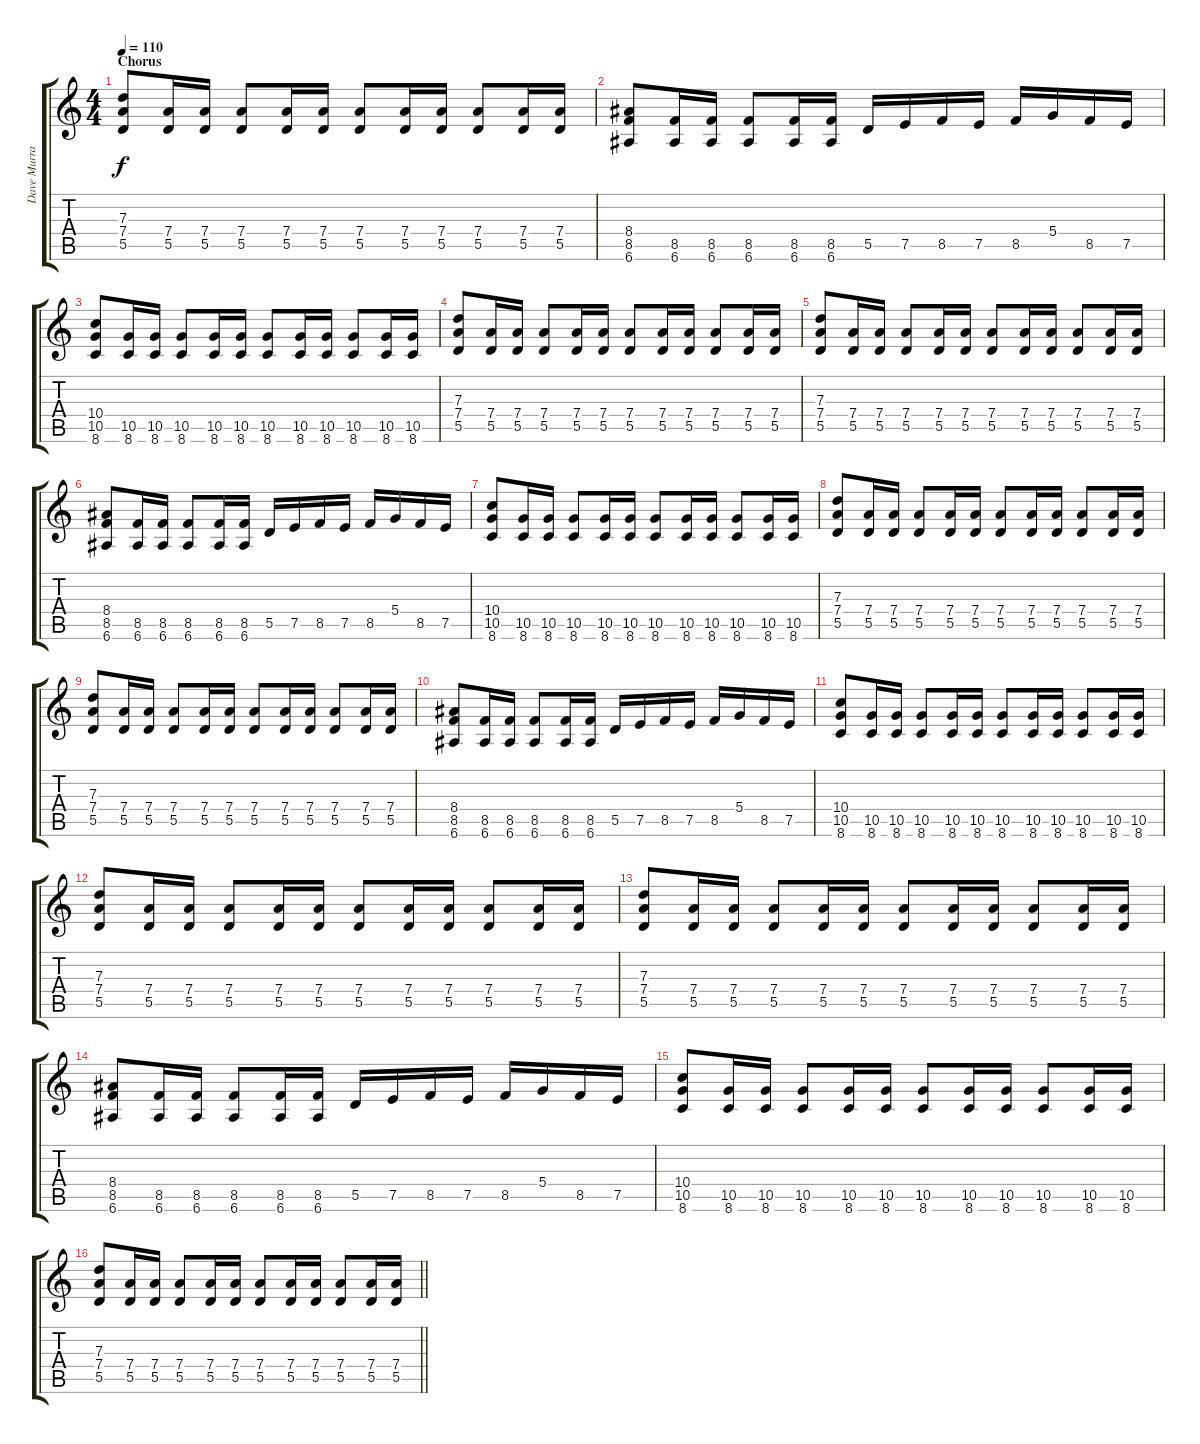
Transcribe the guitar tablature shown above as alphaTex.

\track ("Dave Murray" "Dave Murra") {instrument distortionguitar}
\staff {score tabs}
\tuning (E4 B3 G3 D3 A2 E2) {hide}
\ts (4 4)
\section ("" "Chorus")
\tempo 110
\clef g2
\ks c
(7.3 7.4 5.5).8{dy f} (7.4 5.5).16 (7.4 5.5).16 (7.4 5.5).8 (7.4 5.5).16 (7.4 5.5).16 (7.4 5.5).8 (7.4 5.5).16 (7.4 5.5).16 (7.4 5.5).8 (7.4 5.5).16 (7.4 5.5).16 |
(8.4 8.5 6.6).8 (8.5 6.6).16 (8.5 6.6).16 (8.5 6.6).8 (8.5 6.6).16 (8.5 6.6).16 5.5.16 7.5.16 8.5.16 7.5.16 8.5.16 5.4.16 8.5.16 7.5.16 |
(10.4 10.5 8.6).8 (10.5 8.6).16 (10.5 8.6).16 (10.5 8.6).8 (10.5 8.6).16 (10.5 8.6).16 (10.5 8.6).8 (10.5 8.6).16 (10.5 8.6).16 (10.5 8.6).8 (10.5 8.6).16 (10.5 8.6).16 |
(7.3 7.4 5.5).8 (7.4 5.5).16 (7.4 5.5).16 (7.4 5.5).8 (7.4 5.5).16 (7.4 5.5).16 (7.4 5.5).8 (7.4 5.5).16 (7.4 5.5).16 (7.4 5.5).8 (7.4 5.5).16 (7.4 5.5).16 |
(7.3 7.4 5.5).8 (7.4 5.5).16 (7.4 5.5).16 (7.4 5.5).8 (7.4 5.5).16 (7.4 5.5).16 (7.4 5.5).8 (7.4 5.5).16 (7.4 5.5).16 (7.4 5.5).8 (7.4 5.5).16 (7.4 5.5).16 |
(8.4 8.5 6.6).8 (8.5 6.6).16 (8.5 6.6).16 (8.5 6.6).8 (8.5 6.6).16 (8.5 6.6).16 5.5.16 7.5.16 8.5.16 7.5.16 8.5.16 5.4.16 8.5.16 7.5.16 |
(10.4 10.5 8.6).8 (10.5 8.6).16 (10.5 8.6).16 (10.5 8.6).8 (10.5 8.6).16 (10.5 8.6).16 (10.5 8.6).8 (10.5 8.6).16 (10.5 8.6).16 (10.5 8.6).8 (10.5 8.6).16 (10.5 8.6).16 |
(7.3 7.4 5.5).8 (7.4 5.5).16 (7.4 5.5).16 (7.4 5.5).8 (7.4 5.5).16 (7.4 5.5).16 (7.4 5.5).8 (7.4 5.5).16 (7.4 5.5).16 (7.4 5.5).8 (7.4 5.5).16 (7.4 5.5).16 |
(7.3 7.4 5.5).8 (7.4 5.5).16 (7.4 5.5).16 (7.4 5.5).8 (7.4 5.5).16 (7.4 5.5).16 (7.4 5.5).8 (7.4 5.5).16 (7.4 5.5).16 (7.4 5.5).8 (7.4 5.5).16 (7.4 5.5).16 |
(8.4 8.5 6.6).8 (8.5 6.6).16 (8.5 6.6).16 (8.5 6.6).8 (8.5 6.6).16 (8.5 6.6).16 5.5.16 7.5.16 8.5.16 7.5.16 8.5.16 5.4.16 8.5.16 7.5.16 |
(10.4 10.5 8.6).8 (10.5 8.6).16 (10.5 8.6).16 (10.5 8.6).8 (10.5 8.6).16 (10.5 8.6).16 (10.5 8.6).8 (10.5 8.6).16 (10.5 8.6).16 (10.5 8.6).8 (10.5 8.6).16 (10.5 8.6).16 |
(7.3 7.4 5.5).8 (7.4 5.5).16 (7.4 5.5).16 (7.4 5.5).8 (7.4 5.5).16 (7.4 5.5).16 (7.4 5.5).8 (7.4 5.5).16 (7.4 5.5).16 (7.4 5.5).8 (7.4 5.5).16 (7.4 5.5).16 |
(7.3 7.4 5.5).8 (7.4 5.5).16 (7.4 5.5).16 (7.4 5.5).8 (7.4 5.5).16 (7.4 5.5).16 (7.4 5.5).8 (7.4 5.5).16 (7.4 5.5).16 (7.4 5.5).8 (7.4 5.5).16 (7.4 5.5).16 |
(8.4 8.5 6.6).8 (8.5 6.6).16 (8.5 6.6).16 (8.5 6.6).8 (8.5 6.6).16 (8.5 6.6).16 5.5.16 7.5.16 8.5.16 7.5.16 8.5.16 5.4.16 8.5.16 7.5.16 |
(10.4 10.5 8.6).8 (10.5 8.6).16 (10.5 8.6).16 (10.5 8.6).8 (10.5 8.6).16 (10.5 8.6).16 (10.5 8.6).8 (10.5 8.6).16 (10.5 8.6).16 (10.5 8.6).8 (10.5 8.6).16 (10.5 8.6).16 |
\barLineRight lightlight
(7.3 7.4 5.5).8 (7.4 5.5).16 (7.4 5.5).16 (7.4 5.5).8 (7.4 5.5).16 (7.4 5.5).16 (7.4 5.5).8 (7.4 5.5).16 (7.4 5.5).16 (7.4 5.5).8 (7.4 5.5).16 (7.4 5.5).16
